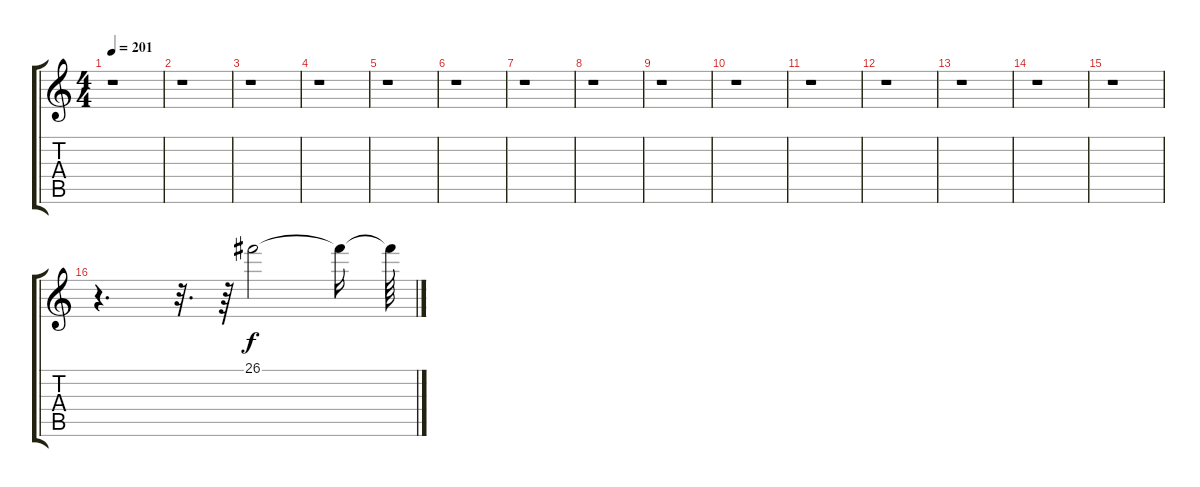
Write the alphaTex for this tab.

\track "" {instrument stringensemble1}
\staff {score tabs}
\tuning (E4 B3 G3 D3 A2 E2) {hide}
\ts (4 4)
\tempo 201
\clef g2
\ks c
r.1{dy f} |
r.1 |
r.1 |
r.1 |
r.1 |
r.1 |
r.1 |
r.1 |
r.1 |
r.1 |
r.1 |
r.1 |
r.1 |
r.1 |
r.1 |
r.4{d} r.32{d} r.64 26.1.2{volume 4} 26.1{t}.16 26.1{t}.64
